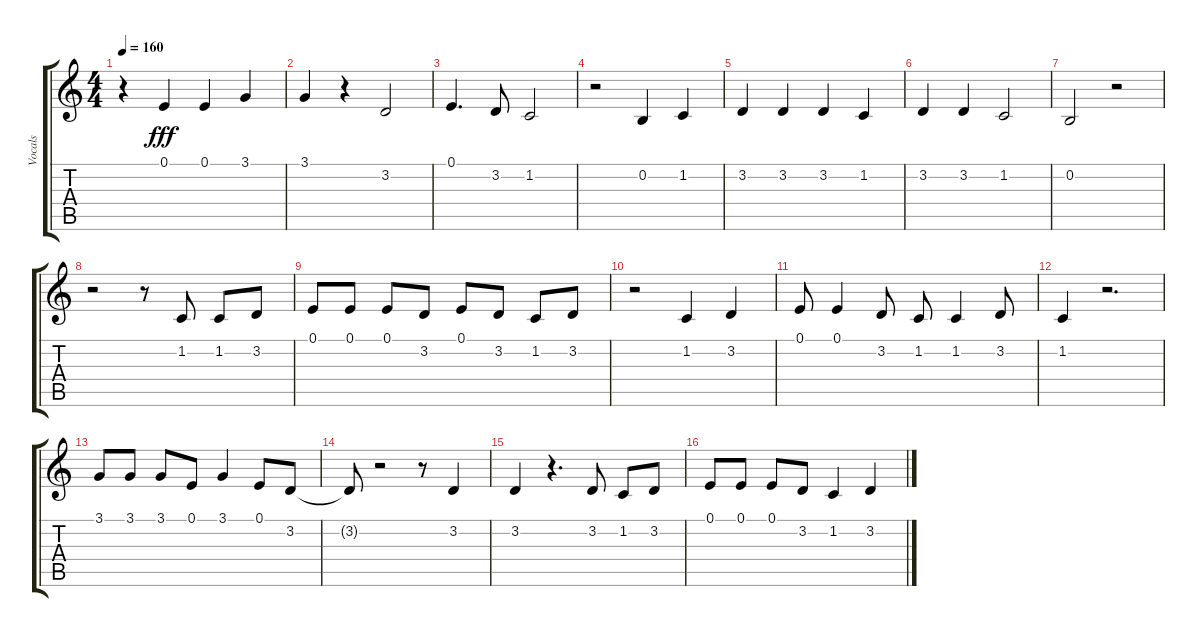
\track ("Vocals" "Vocals") {instrument oboe}
\staff {score tabs}
\tuning (E4 B3 G3 D3 A2 E2) {hide}
\ts (4 4)
\tempo 160
\clef g2
\ks c
r.4{dy fff} 0.1.4 0.1.4 3.1.4 |
3.1.4 r.4 3.2.2 |
0.1.4{d} 3.2.8 1.2.2 |
r.2 0.2.4 1.2.4 |
3.2.4 3.2.4 3.2.4 1.2.4 |
3.2.4 3.2.4 1.2.2 |
0.2.2 r.2 |
r.2 r.8 1.2.8 1.2.8 3.2.8 |
0.1.8 0.1.8 0.1.8 3.2.8 0.1.8 3.2.8 1.2.8 3.2.8 |
r.2 1.2.4 3.2.4 |
0.1.8 0.1.4 3.2.8 1.2.8 1.2.4 3.2.8 |
1.2.4 r.2{d} |
3.1.8 3.1.8 3.1.8 0.1.8 3.1.4 0.1.8 3.2.8 |
3.2{t}.8 r.2 r.8 3.2.4 |
3.2.4 r.4{d} 3.2.8 1.2.8 3.2.8 |
0.1.8 0.1.8 0.1.8 3.2.8 1.2.4 3.2.4
